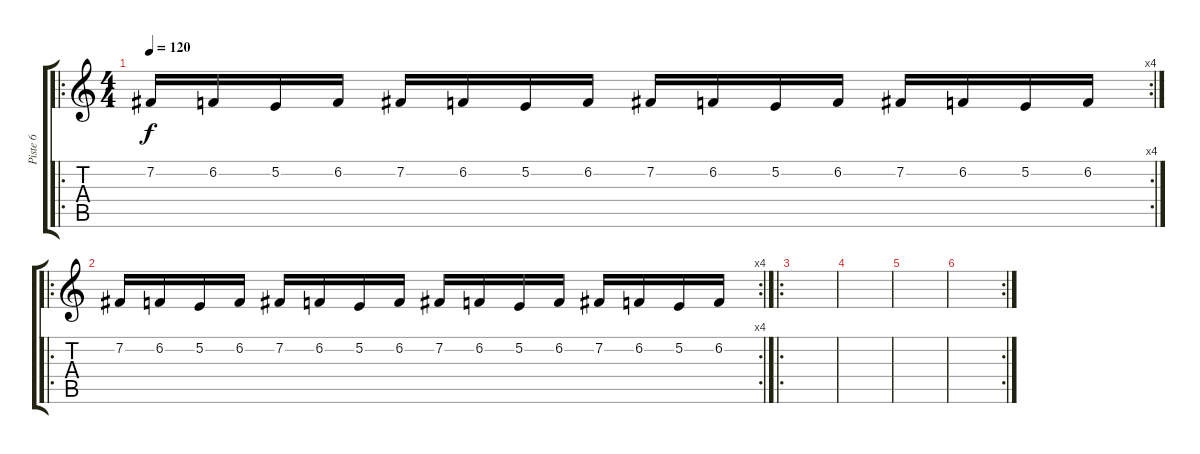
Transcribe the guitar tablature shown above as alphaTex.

\track ("Piste 6" "Piste 6") {instrument lead1square}
\staff {score tabs}
\tuning (E4 B3 G3 D3 A2 E2) {hide}
\ro
\rc 4
\ts (4 4)
\tempo 120
\clef g2
\ks c
7.2.16{dy f} 6.2.16 5.2.16 6.2.16 7.2.16 6.2.16 5.2.16 6.2.16 7.2.16 6.2.16 5.2.16 6.2.16 7.2.16 6.2.16 5.2.16 6.2.16 |
\ro
\rc 4
7.2.16 6.2.16 5.2.16 6.2.16 7.2.16 6.2.16 5.2.16 6.2.16 7.2.16 6.2.16 5.2.16 6.2.16 7.2.16 6.2.16 5.2.16 6.2.16 |
\ro
|
|
|
\rc 2
